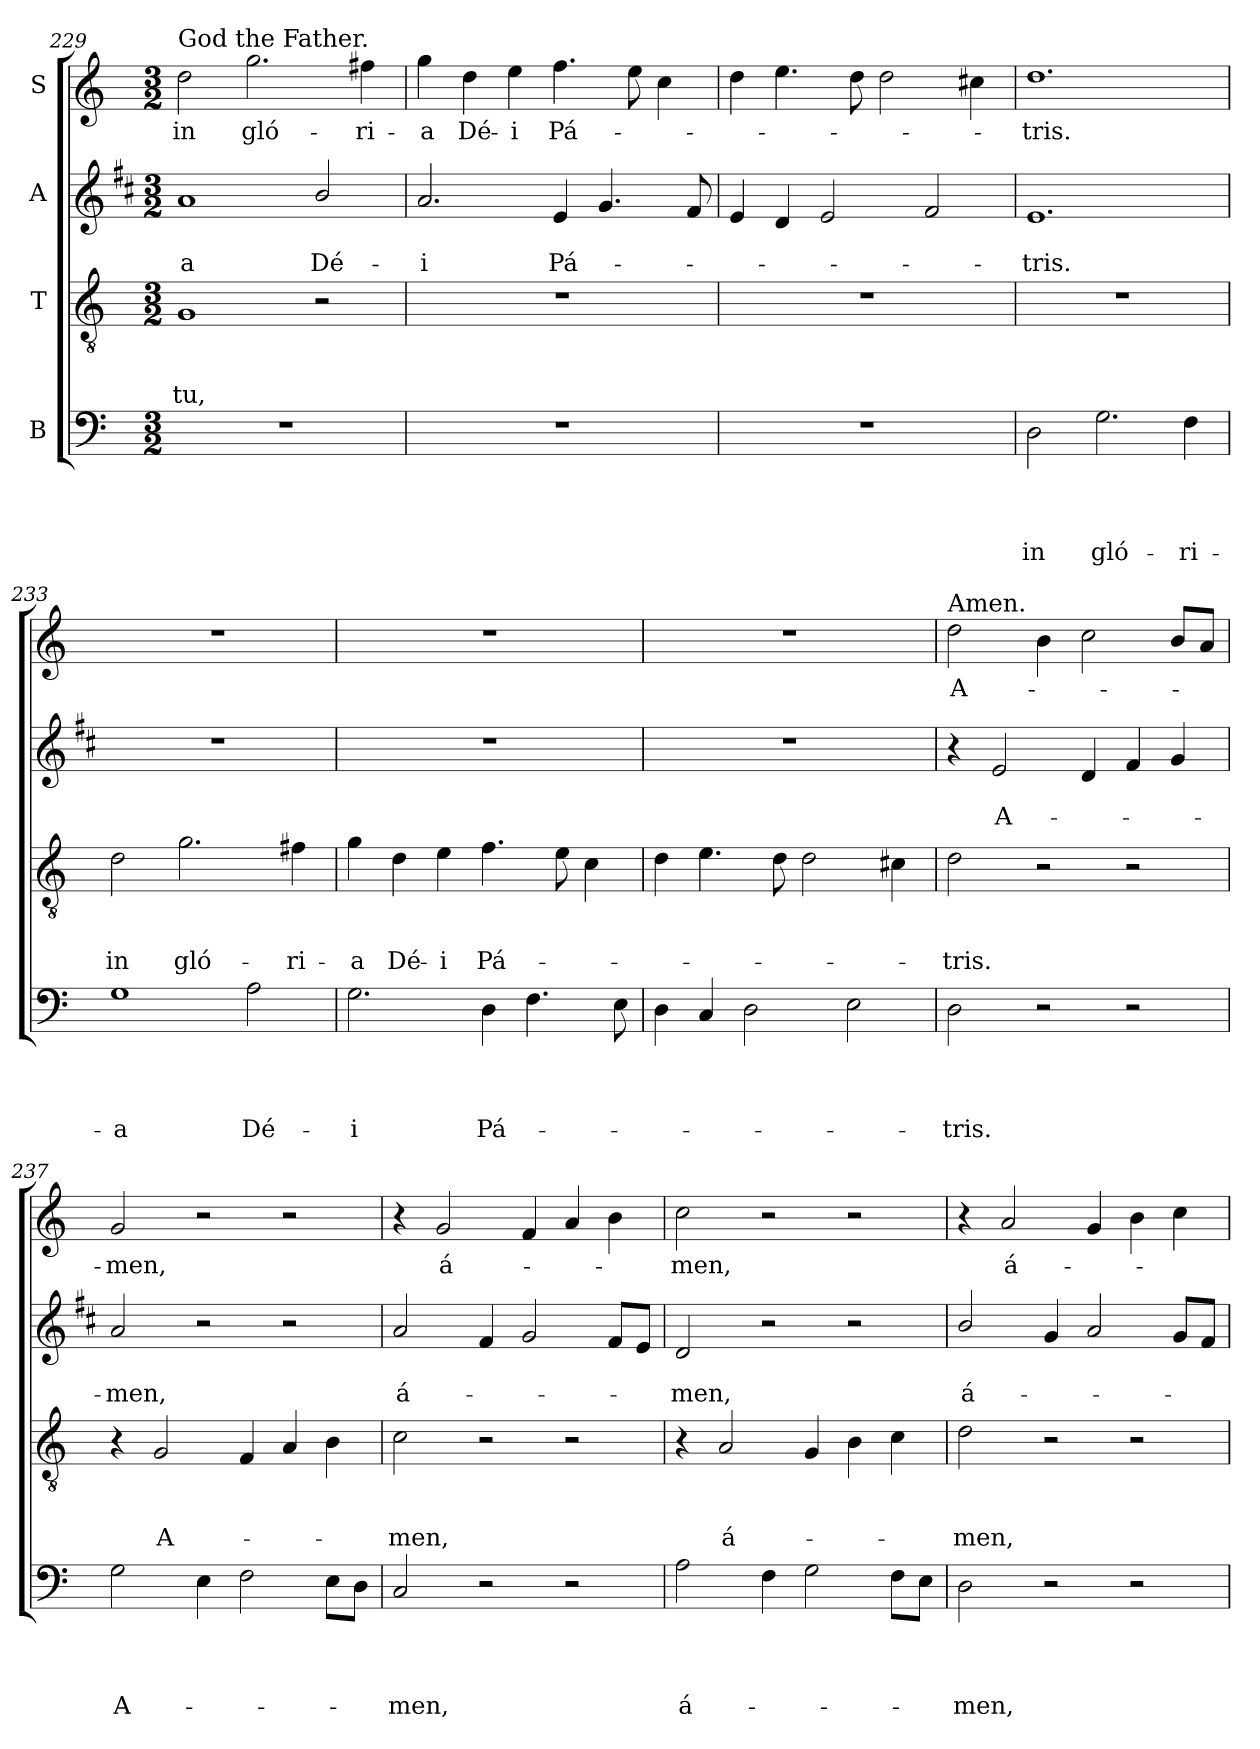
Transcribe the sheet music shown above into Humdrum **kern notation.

**kern	**text	**text	**text	**text	**kern	**text	**text	**text	**kern	**text	**text	**kern	**text
*part4	*part4	*part4	*part4	*part4	*part3	*part3	*part3	*part3	*part2	*part2	*part2	*part1	*part1
*staff4	*staff4	*staff4	*staff4	*staff4	*staff3	*staff3	*staff3	*staff3	*staff2	*staff2	*staff2	*staff1	*staff1
*I"B	*	*	*	*	*I"T	*	*	*	*I"A	*	*	*I"S	*
!!LO:PB:g=z
*clefF4	*	*	*	*	*clefGv2	*	*	*	*clefG2	*	*	*clefG2	*
*	*	*	*	*	*	*	*	*	*ITrd1c2	*	*	*	*
*k[]	*	*	*	*	*k[]	*	*	*	*k[]	*	*	*k[]	*
*C:	*	*	*	*	*C:	*	*	*	*C:	*	*	*C:	*
*M3/2	*	*	*	*	*M3/2	*	*	*	*M3/2	*	*	*M3/2	*
=229	=229	=229	=229	=229	=229	=229	=229	=229	=229	=229	=229	=229	=229
!	!	!	!	!	!	!	!	!	!	!	!	!LO:TX:a:t=God the Father.	!
!	!	!	!	!	!	!	!	!LO:LY:b	!	!	!LO:LY:b	!	!LO:LY:b
1.r	.	.	.	.	1G	.	.	-tu,	1g	.	-a	2dd\	in
!	!	!	!	!	!	!	!	!	!	!	!	!	!LO:LY:b
.	.	.	.	.	.	.	.	.	.	.	.	2.gg\	gló-
!	!	!	!	!	!	!	!	!	!	!	!LO:LY:b	!	!
.	.	.	.	.	2r	.	.	.	2a/	.	Dé-	.	.
!	!	!	!	!	!	!	!	!	!	!	!	!	!LO:LY:b
.	.	.	.	.	.	.	.	.	.	.	.	4ff#\	-ri-
=230	=230	=230	=230	=230	=230	=230	=230	=230	=230	=230	=230	=230	=230
!	!	!	!	!	!	!	!	!	!	!	!LO:LY:b	!	!LO:LY:b
1.r	.	.	.	.	1.r	.	.	.	2.g/	.	-i	4gg\	-a
!	!	!	!	!	!	!	!	!	!	!	!	!	!LO:LY:b
.	.	.	.	.	.	.	.	.	.	.	.	4dd\	Dé-
!	!	!	!	!	!	!	!	!	!	!	!	!	!LO:LY:b
.	.	.	.	.	.	.	.	.	.	.	.	4ee\	-i
!	!	!	!	!	!	!	!	!	!	!	!LO:LY:b	!	!LO:LY:b
.	.	.	.	.	.	.	.	.	4d/	.	Pá-	4.ff\	Pá-
.	.	.	.	.	.	.	.	.	4.f/	.	.	.	.
.	.	.	.	.	.	.	.	.	.	.	.	8ee\	.
.	.	.	.	.	.	.	.	.	.	.	.	4cc\	.
.	.	.	.	.	.	.	.	.	8e/	.	.	.	.
=231	=231	=231	=231	=231	=231	=231	=231	=231	=231	=231	=231	=231	=231
1.r	.	.	.	.	1.r	.	.	.	4d/	.	.	4dd\	.
.	.	.	.	.	.	.	.	.	4c/	.	.	4.ee\	.
.	.	.	.	.	.	.	.	.	2d/	.	.	.	.
.	.	.	.	.	.	.	.	.	.	.	.	8dd\	.
.	.	.	.	.	.	.	.	.	.	.	.	2dd\	.
.	.	.	.	.	.	.	.	.	2e/	.	.	.	.
.	.	.	.	.	.	.	.	.	.	.	.	4cc#\	.
=232	=232	=232	=232	=232	=232	=232	=232	=232	=232	=232	=232	=232	=232
!	!	!	!	!LO:LY:b	!	!	!	!	!	!	!LO:LY:b	!	!LO:LY:b
2D\	.	.	.	in	1.r	.	.	.	1.d	.	-tris.	1.dd	-tris.
!	!	!	!	!LO:LY:b	!	!	!	!	!	!	!	!	!
2.G\	.	.	.	gló-	.	.	.	.	.	.	.	.	.
!	!	!	!	!LO:LY:b	!	!	!	!	!	!	!	!	!
4F\	.	.	.	-ri-	.	.	.	.	.	.	.	.	.
=233	=233	=233	=233	=233	=233	=233	=233	=233	=233	=233	=233	=233	=233
!	!	!	!	!LO:LY:b	!	!	!	!LO:LY:b	!	!	!	!	!
1G	.	.	.	-a	2d\	.	.	in	1.r	.	.	1.r	.
!	!	!	!	!	!	!	!	!LO:LY:b	!	!	!	!	!
.	.	.	.	.	2.g\	.	.	gló-	.	.	.	.	.
!	!	!	!	!LO:LY:b	!	!	!	!	!	!	!	!	!
2A\	.	.	.	Dé-	.	.	.	.	.	.	.	.	.
!	!	!	!	!	!	!	!	!LO:LY:b	!	!	!	!	!
.	.	.	.	.	4f#\	.	.	-ri-	.	.	.	.	.
!!LO:LB:g=z
=234	=234	=234	=234	=234	=234	=234	=234	=234	=234	=234	=234	=234	=234
!	!	!	!	!LO:LY:b	!	!	!	!LO:LY:b	!	!	!	!	!
2.G\	.	.	.	-i	4g\	.	.	-a	1.r	.	.	1.r	.
!	!	!	!	!	!	!	!	!LO:LY:b	!	!	!	!	!
.	.	.	.	.	4d\	.	.	Dé-	.	.	.	.	.
!	!	!	!	!	!	!	!	!LO:LY:b	!	!	!	!	!
.	.	.	.	.	4e\	.	.	-i	.	.	.	.	.
!	!	!	!	!LO:LY:b	!	!	!	!LO:LY:b	!	!	!	!	!
4D\	.	.	.	Pá-	4.f\	.	.	Pá-	.	.	.	.	.
4.F\	.	.	.	.	.	.	.	.	.	.	.	.	.
.	.	.	.	.	8e\	.	.	.	.	.	.	.	.
.	.	.	.	.	4c\	.	.	.	.	.	.	.	.
8E\	.	.	.	.	.	.	.	.	.	.	.	.	.
=235	=235	=235	=235	=235	=235	=235	=235	=235	=235	=235	=235	=235	=235
4D\	.	.	.	.	4d\	.	.	.	1.r	.	.	1.r	.
4C/	.	.	.	.	4.e\	.	.	.	.	.	.	.	.
2D\	.	.	.	.	.	.	.	.	.	.	.	.	.
.	.	.	.	.	8d\	.	.	.	.	.	.	.	.
.	.	.	.	.	2d\	.	.	.	.	.	.	.	.
2E\	.	.	.	.	.	.	.	.	.	.	.	.	.
.	.	.	.	.	4c#\	.	.	.	.	.	.	.	.
=236	=236	=236	=236	=236	=236	=236	=236	=236	=236	=236	=236	=236	=236
!	!	!	!	!	!	!	!	!	!	!	!	!LO:TX:a:t=Amen.	!
!	!	!	!	!LO:LY:b	!	!	!	!LO:LY:b	!	!	!	!	!LO:LY:b
2D\	.	.	.	-tris.	2d\	.	.	-tris.	4r	.	.	2dd\	A-
!	!	!	!	!	!	!	!	!	!	!	!LO:LY:b	!	!
.	.	.	.	.	.	.	.	.	2d/	.	A-	.	.
2r	.	.	.	.	2r	.	.	.	.	.	.	4b\	.
.	.	.	.	.	.	.	.	.	4c/	.	.	2cc\	.
2r	.	.	.	.	2r	.	.	.	4e/	.	.	.	.
.	.	.	.	.	.	.	.	.	4f/	.	.	8b/L	.
.	.	.	.	.	.	.	.	.	.	.	.	8a/J	.
=237	=237	=237	=237	=237	=237	=237	=237	=237	=237	=237	=237	=237	=237
!	!	!	!	!LO:LY:b	!	!	!	!	!	!	!LO:LY:b	!	!LO:LY:b
2G\	.	.	.	A-	4r	.	.	.	2g/	.	-men,	2g/	-men,
!	!	!	!	!	!	!	!	!LO:LY:b	!	!	!	!	!
.	.	.	.	.	2G/	.	.	A-	.	.	.	.	.
4E\	.	.	.	.	.	.	.	.	2r	.	.	2r	.
2F\	.	.	.	.	4F/	.	.	.	.	.	.	.	.
.	.	.	.	.	4A/	.	.	.	2r	.	.	2r	.
8E\L	.	.	.	.	4B\	.	.	.	.	.	.	.	.
8D\J	.	.	.	.	.	.	.	.	.	.	.	.	.
!!LO:PB:g=z
=238	=238	=238	=238	=238	=238	=238	=238	=238	=238	=238	=238	=238	=238
!	!	!	!	!LO:LY:b	!	!	!	!LO:LY:b	!	!	!LO:LY:b	!	!
2C/	.	.	.	-men,	2c\	.	.	-men,	2g/	.	á-	4r	.
!	!	!	!	!	!	!	!	!	!	!	!	!	!LO:LY:b
.	.	.	.	.	.	.	.	.	.	.	.	2g/	á-
2r	.	.	.	.	2r	.	.	.	4e/	.	.	.	.
.	.	.	.	.	.	.	.	.	2f/	.	.	4f/	.
2r	.	.	.	.	2r	.	.	.	.	.	.	4a/	.
.	.	.	.	.	.	.	.	.	8e/L	.	.	4b\	.
.	.	.	.	.	.	.	.	.	8d/J	.	.	.	.
=239	=239	=239	=239	=239	=239	=239	=239	=239	=239	=239	=239	=239	=239
!	!	!	!	!LO:LY:b	!	!	!	!	!	!	!LO:LY:b	!	!LO:LY:b
2A\	.	.	.	á-	4r	.	.	.	2c/	.	-men,	2cc\	-men,
!	!	!	!	!	!	!	!	!LO:LY:b	!	!	!	!	!
.	.	.	.	.	2A/	.	.	á-	.	.	.	.	.
4F\	.	.	.	.	.	.	.	.	2r	.	.	2r	.
2G\	.	.	.	.	4G/	.	.	.	.	.	.	.	.
.	.	.	.	.	4B\	.	.	.	2r	.	.	2r	.
8F\L	.	.	.	.	4c\	.	.	.	.	.	.	.	.
8E\J	.	.	.	.	.	.	.	.	.	.	.	.	.
=240	=240	=240	=240	=240	=240	=240	=240	=240	=240	=240	=240	=240	=240
!	!	!	!	!LO:LY:b	!	!	!	!LO:LY:b	!	!	!LO:LY:b	!	!
2D\	.	.	.	-men,	2d\	.	.	-men,	2a/	.	á-	4r	.
!	!	!	!	!	!	!	!	!	!	!	!	!	!LO:LY:b
.	.	.	.	.	.	.	.	.	.	.	.	2a/	á-
2r	.	.	.	.	2r	.	.	.	4f/	.	.	.	.
.	.	.	.	.	.	.	.	.	2g/	.	.	4g/	.
2r	.	.	.	.	2r	.	.	.	.	.	.	4b\	.
.	.	.	.	.	.	.	.	.	8f/L	.	.	4cc\	.
.	.	.	.	.	.	.	.	.	8e/J	.	.	.	.
=	=	=	=	=	=	=	=	=	=	=	=	=	=
*-	*-	*-	*-	*-	*-	*-	*-	*-	*-	*-	*-	*-	*-
